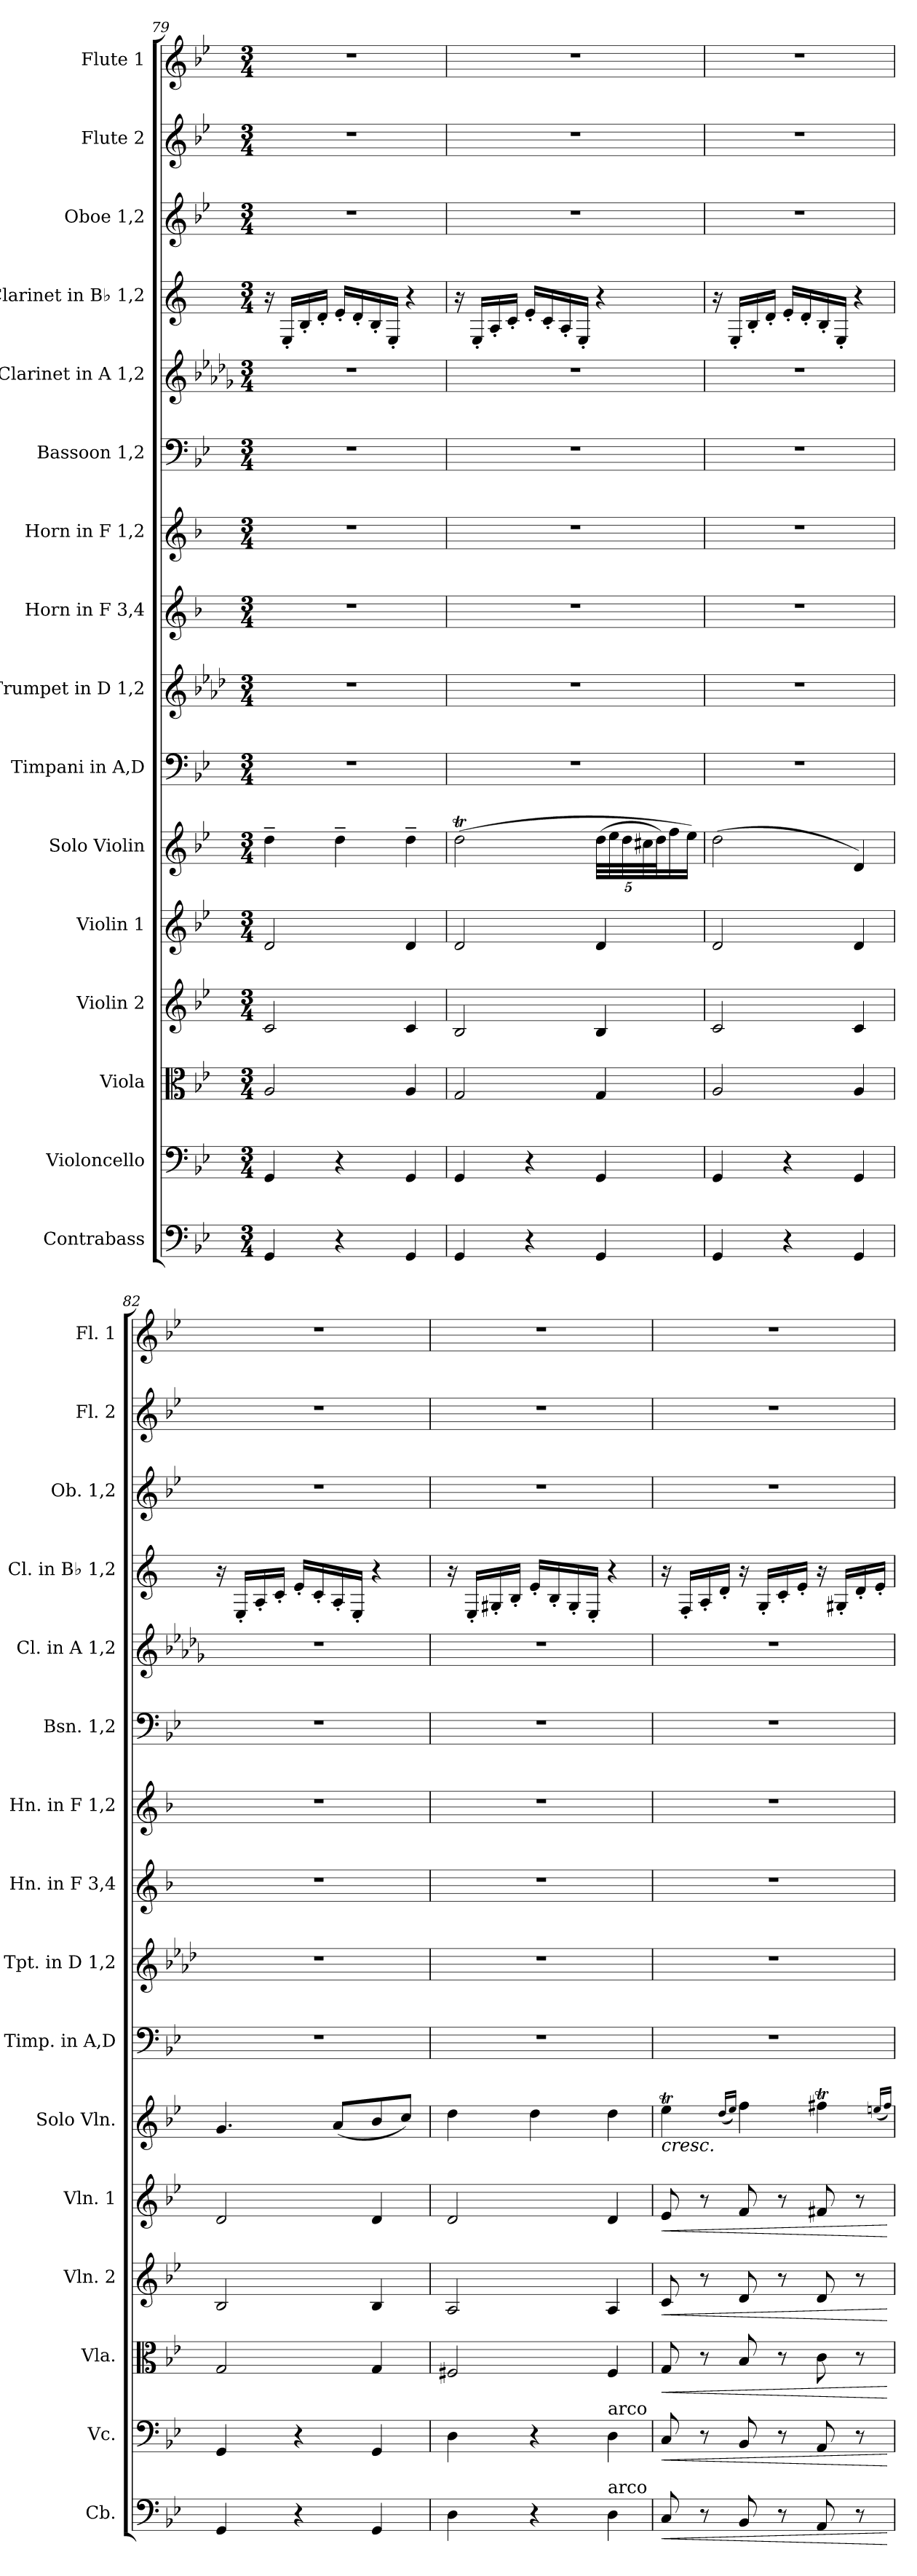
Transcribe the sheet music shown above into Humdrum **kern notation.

**kern	**dynam	**kern	**dynam	**kern	**dynam	**kern	**dynam	**kern	**dynam	**kern	**kern	**kern	**kern	**kern	**kern	**kern	**kern	**kern	**kern	**kern
*part16	*part16	*part15	*part15	*part14	*part14	*part13	*part13	*part12	*part12	*part11	*part10	*part9	*part8	*part7	*part6	*part5	*part4	*part3	*part2	*part1
*staff16	*staff16	*staff15	*staff15	*staff14	*staff14	*staff13	*staff13	*staff12	*staff12	*staff11	*staff10	*staff9	*staff8	*staff7	*staff6	*staff5	*staff4	*staff3	*staff2	*staff1
*I"Contrabass	*	*I"Violoncello	*	*I"Viola	*	*I"Violin 2	*	*I"Violin 1	*	*I"Solo Violin	*I"Timpani in A,D	*I"Trumpet in D 1,2	*I"Horn in F 3,4	*I"Horn in F 1,2	*I"Bassoon 1,2	*I"Clarinet in A 1,2	*I"Clarinet in B♭ 1,2	*I"Oboe 1,2	*I"Flute 2	*I"Flute 1
*I'Cb.	*	*I'Vc.	*	*I'Vla.	*	*I'Vln. 2	*	*I'Vln. 1	*	*I'Solo Vln.	*I'Timp. in A,D	*I'Tpt. in D 1,2	*I'Hn. in F 3,4	*I'Hn. in F 1,2	*I'Bsn. 1,2	*I'Cl. in A 1,2	*I'Cl. in B♭ 1,2	*I'Ob. 1,2	*I'Fl. 2	*I'Fl. 1
*clefF4	*	*clefF4	*	*clefC3	*	*clefG2	*	*clefG2	*	*clefG2	*clefF4	*clefG2	*clefG2	*clefG2	*clefF4	*clefG2	*clefG2	*clefG2	*clefG2	*clefG2
*ITrd7c12	*	*	*	*	*	*	*	*	*	*	*	*ITrd-1c-2	*ITrd4c7	*ITrd4c7	*	*ITrd2c3	*ITrd1c2	*	*	*
*k[b-e-]	*	*k[b-e-]	*	*k[b-e-]	*	*k[b-e-]	*	*k[b-e-]	*	*k[b-e-]	*k[b-e-]	*k[b-e-]	*k[b-e-]	*k[b-e-]	*k[b-e-]	*k[b-e-]	*k[b-e-]	*k[b-e-]	*k[b-e-]	*k[b-e-]
*M3/4	*	*M3/4	*	*M3/4	*	*M3/4	*	*M3/4	*	*M3/4	*M3/4	*M3/4	*M3/4	*M3/4	*M3/4	*M3/4	*M3/4	*M3/4	*M3/4	*M3/4
=79	=79	=79	=79	=79	=79	=79	=79	=79	=79	=79	=79	=79	=79	=79	=79	=79	=79	=79	=79	=79
4GGG/	.	4GG/	.	2A/	.	2c/	.	2d/	.	4dd~\	2.r	2.r	2.r	2.r	2.r	2.r	16r	2.r	2.r	2.r
.	.	.	.	.	.	.	.	.	.	.	.	.	.	.	.	.	16D'/LL	.	.	.
.	.	.	.	.	.	.	.	.	.	.	.	.	.	.	.	.	16A'/	.	.	.
.	.	.	.	.	.	.	.	.	.	.	.	.	.	.	.	.	16c'/JJ	.	.	.
4r	.	4r	.	.	.	.	.	.	.	4dd~\	.	.	.	.	.	.	16d'/LL	.	.	.
.	.	.	.	.	.	.	.	.	.	.	.	.	.	.	.	.	16c'/	.	.	.
.	.	.	.	.	.	.	.	.	.	.	.	.	.	.	.	.	16A'/	.	.	.
.	.	.	.	.	.	.	.	.	.	.	.	.	.	.	.	.	16D'/JJ	.	.	.
4GGG/	.	4GG/	.	4A/	.	4c/	.	4d/	.	4dd~\	.	.	.	.	.	.	4r	.	.	.
=80	=80	=80	=80	=80	=80	=80	=80	=80	=80	=80	=80	=80	=80	=80	=80	=80	=80	=80	=80	=80
4GGG/	.	4GG/	.	2G/	.	2B-/	.	2d/	.	(>2ddt\	2.r	2.r	2.r	2.r	2.r	2.r	16r	2.r	2.r	2.r
.	.	.	.	.	.	.	.	.	.	.	.	.	.	.	.	.	16D'/LL	.	.	.
.	.	.	.	.	.	.	.	.	.	.	.	.	.	.	.	.	16G'/	.	.	.
.	.	.	.	.	.	.	.	.	.	.	.	.	.	.	.	.	16B-'/JJ	.	.	.
4r	.	4r	.	.	.	.	.	.	.	.	.	.	.	.	.	.	16d'/LL	.	.	.
.	.	.	.	.	.	.	.	.	.	.	.	.	.	.	.	.	16B-'/	.	.	.
.	.	.	.	.	.	.	.	.	.	.	.	.	.	.	.	.	16G'/	.	.	.
.	.	.	.	.	.	.	.	.	.	.	.	.	.	.	.	.	16D'/JJ	.	.	.
*	*	*	*	*	*	*	*	*	*	*Xbrackettup	*	*	*	*	*	*	*	*	*	*
4GGG/	.	4GG/	.	4G/	.	4B-/	.	4d/	.	(>40dd\LLL	.	.	.	.	.	.	4r	.	.	.
.	.	.	.	.	.	.	.	.	.	40ee-\	.	.	.	.	.	.	.	.	.	.
.	.	.	.	.	.	.	.	.	.	40dd\	.	.	.	.	.	.	.	.	.	.
.	.	.	.	.	.	.	.	.	.	40cc#X\	.	.	.	.	.	.	.	.	.	.
.	.	.	.	.	.	.	.	.	.	40dd\J)	.	.	.	.	.	.	.	.	.	.
.	.	.	.	.	.	.	.	.	.	16ff\	.	.	.	.	.	.	.	.	.	.
.	.	.	.	.	.	.	.	.	.	16ee-\JJ)	.	.	.	.	.	.	.	.	.	.
=81	=81	=81	=81	=81	=81	=81	=81	=81	=81	=81	=81	=81	=81	=81	=81	=81	=81	=81	=81	=81
4GGG/	.	4GG/	.	2A/	.	2c/	.	2d/	.	(>2dd\	2.r	2.r	2.r	2.r	2.r	2.r	16r	2.r	2.r	2.r
.	.	.	.	.	.	.	.	.	.	.	.	.	.	.	.	.	16D'/LL	.	.	.
.	.	.	.	.	.	.	.	.	.	.	.	.	.	.	.	.	16A'/	.	.	.
.	.	.	.	.	.	.	.	.	.	.	.	.	.	.	.	.	16c'/JJ	.	.	.
4r	.	4r	.	.	.	.	.	.	.	.	.	.	.	.	.	.	16d'/LL	.	.	.
.	.	.	.	.	.	.	.	.	.	.	.	.	.	.	.	.	16c'/	.	.	.
.	.	.	.	.	.	.	.	.	.	.	.	.	.	.	.	.	16A'/	.	.	.
.	.	.	.	.	.	.	.	.	.	.	.	.	.	.	.	.	16D'/JJ	.	.	.
4GGG/	.	4GG/	.	4A/	.	4c/	.	4d/	.	4d/)	.	.	.	.	.	.	4r	.	.	.
!!LO:LB:g=z
=82	=82	=82	=82	=82	=82	=82	=82	=82	=82	=82	=82	=82	=82	=82	=82	=82	=82	=82	=82	=82
4GGG/	.	4GG/	.	2G/	.	2B-/	.	2d/	.	4.g/	2.r	2.r	2.r	2.r	2.r	2.r	16r	2.r	2.r	2.r
.	.	.	.	.	.	.	.	.	.	.	.	.	.	.	.	.	16D'/LL	.	.	.
.	.	.	.	.	.	.	.	.	.	.	.	.	.	.	.	.	16G'/	.	.	.
.	.	.	.	.	.	.	.	.	.	.	.	.	.	.	.	.	16B-'/JJ	.	.	.
4r	.	4r	.	.	.	.	.	.	.	.	.	.	.	.	.	.	16d'/LL	.	.	.
.	.	.	.	.	.	.	.	.	.	.	.	.	.	.	.	.	16B-'/	.	.	.
.	.	.	.	.	.	.	.	.	.	(<8a/L	.	.	.	.	.	.	16G'/	.	.	.
.	.	.	.	.	.	.	.	.	.	.	.	.	.	.	.	.	16D'/JJ	.	.	.
4GGG/	.	4GG/	.	4G/	.	4B-/	.	4d/	.	8b-/	.	.	.	.	.	.	4r	.	.	.
.	.	.	.	.	.	.	.	.	.	8cc/J)	.	.	.	.	.	.	.	.	.	.
=83	=83	=83	=83	=83	=83	=83	=83	=83	=83	=83	=83	=83	=83	=83	=83	=83	=83	=83	=83	=83
4DD\	.	4D\	.	2F#X/	.	2A/	.	2d/	.	4dd\	2.r	2.r	2.r	2.r	2.r	2.r	16r	2.r	2.r	2.r
.	.	.	.	.	.	.	.	.	.	.	.	.	.	.	.	.	16D'/LL	.	.	.
.	.	.	.	.	.	.	.	.	.	.	.	.	.	.	.	.	16F#X'/	.	.	.
.	.	.	.	.	.	.	.	.	.	.	.	.	.	.	.	.	16A'/JJ	.	.	.
4r	.	4r	.	.	.	.	.	.	.	4dd\	.	.	.	.	.	.	16d'/LL	.	.	.
.	.	.	.	.	.	.	.	.	.	.	.	.	.	.	.	.	16A'/	.	.	.
.	.	.	.	.	.	.	.	.	.	.	.	.	.	.	.	.	16F#'/	.	.	.
.	.	.	.	.	.	.	.	.	.	.	.	.	.	.	.	.	16D'/JJ	.	.	.
!	!	!LO:TX:a:t=arco	!	!	!	!	!	!	!	!	!	!	!	!	!	!	!	!	!	!
!LO:TX:a:t=arco	!	!	!	!	!	!	!	!	!	!	!	!	!	!	!	!	!	!	!	!
4DD\	.	4D\	.	4F#/	.	4A/	.	4d/	.	4dd\	.	.	.	.	.	.	4r	.	.	.
=84	=84	=84	=84	=84	=84	=84	=84	=84	=84	=84	=84	=84	=84	=84	=84	=84	=84	=84	=84	=84
!	!	!	!	!	!	!	!	!	!	!LO:TX:b:i:t=cresc.	!	!	!	!	!	!	!	!	!	!
!	!LO:HP:b	!	!LO:HP:b	!	!LO:HP:b	!	!LO:HP:b	!	!LO:HP:b	!	!	!	!	!	!	!	!	!	!	!
8CC/	<	8C/	<	8G/	<	8c/	<	8e-/	<	4ee-T\	2.r	2.r	2.r	2.r	2.r	2.r	16r	2.r	2.r	2.r
.	.	.	.	.	.	.	.	.	.	.	.	.	.	.	.	.	16E-'/LL	.	.	.
8r	.	8r	.	8r	.	8r	.	8r	.	.	.	.	.	.	.	.	16G'/	.	.	.
.	.	.	.	.	.	.	.	.	.	.	.	.	.	.	.	.	16c'/JJ	.	.	.
.	.	.	.	.	.	.	.	.	.	(<16qdd/LL	.	.	.	.	.	.	.	.	.	.
.	.	.	.	.	.	.	.	.	.	16qee-/JJ)	.	.	.	.	.	.	.	.	.	.
8BBB-/	.	8BB-/	.	8B-/	.	8d/	.	8f/	.	4ff\	.	.	.	.	.	.	16r	.	.	.
.	.	.	.	.	.	.	.	.	.	.	.	.	.	.	.	.	16F'/LL	.	.	.
8r	.	8r	.	8r	.	8r	.	8r	.	.	.	.	.	.	.	.	16B-'/	.	.	.
.	.	.	.	.	.	.	.	.	.	.	.	.	.	.	.	.	16d'/JJ	.	.	.
8AAA/	.	8AA/	.	8c\	.	8d/	.	8f#X/	.	4ff#Xt\	.	.	.	.	.	.	16r	.	.	.
.	.	.	.	.	.	.	.	.	.	.	.	.	.	.	.	.	16F#X'/LL	.	.	.
8r	.	8r	.	8r	.	8r	.	8r	.	.	.	.	.	.	.	.	16c'/	.	.	.
.	.	.	.	.	.	.	.	.	.	.	.	.	.	.	.	.	16d'/JJ	.	.	.
.	.	.	.	.	.	.	.	.	.	(<16qeen/LL	.	.	.	.	.	.	.	.	.	.
.	.	.	.	.	.	.	.	.	.	16qff#/JJ)	.	.	.	.	.	.	.	.	.	.
.	[	.	[	.	[	.	[	.	[	.	.	.	.	.	.	.	.	.	.	.
=	=	=	=	=	=	=	=	=	=	=	=	=	=	=	=	=	=	=	=	=
*-	*-	*-	*-	*-	*-	*-	*-	*-	*-	*-	*-	*-	*-	*-	*-	*-	*-	*-	*-	*-
